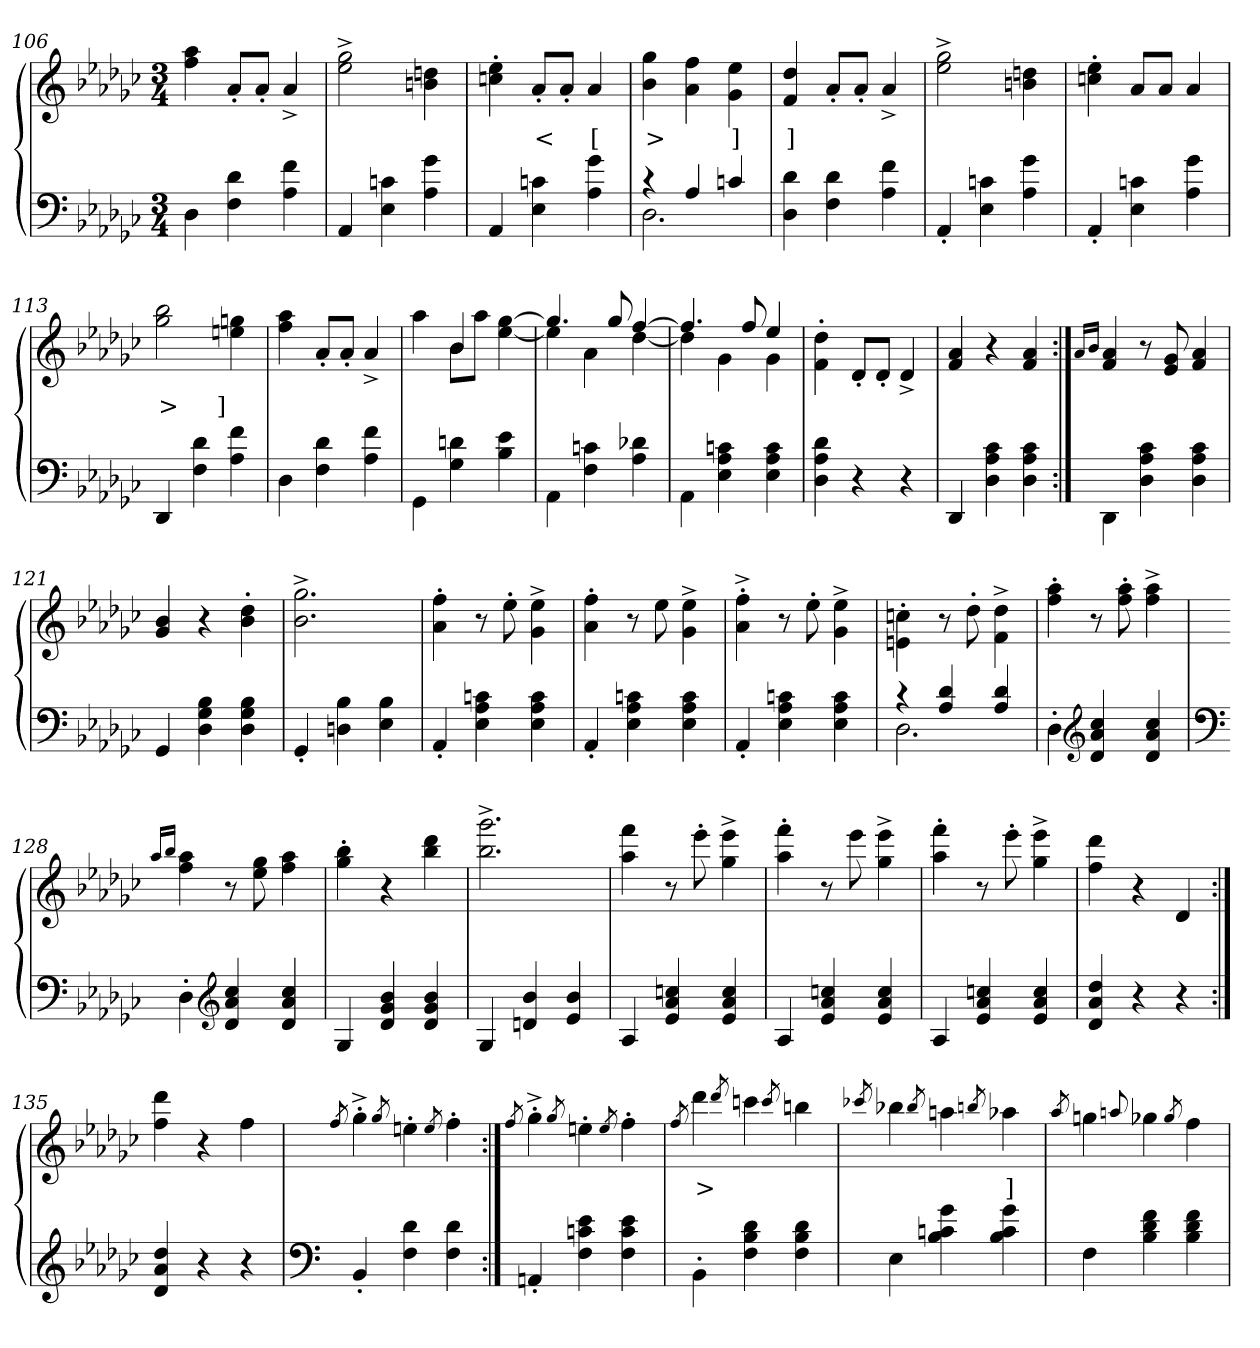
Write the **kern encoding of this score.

**kern	**kern	**text
*part2	*part1	*part1
*staff2	*staff1	*staff1
*clefF4	*clefG2	*
*k[b-e-a-d-g-c-]	*k[b-e-a-d-g-c-]	*
*M3/4	*M3/4	*
=106	=106	=106
4D-	4aa- 4ff	.
4d- 4F	8a-'>L	.
.	8a-'>J	.
4f 4A-	4a-^>	.
=107	=107	=107
4AA-	2gg-^> 2ee-^>	.
4cn 4E-	.	.
4g- 4A-	4ddn 4bn	.
=108	=108	=108
4AA-	4ee-'> 4ccn'>	.
4cn 4E-	8a-'>L	<
.	8a-'>J	.
4g- 4A-	4a-	[
=109	=109	=109
*^	*	*
4r	2.D-	4gg- 4b-	>
4A-	.	4ff 4a-	.
4cn	.	4ee- 4g-	]
*v	*v	*	*
=110	=110	=110
4d- 4D-	4dd- 4f	]
4d- 4F	8a-'>L	.
.	8a-'>J	.
4f 4A-	4a-^>	.
=111	=111	=111
4AA-'>	2gg-^> 2ee-^>	.
4cn 4E-	.	.
4g- 4A-	4ddn 4bn	.
=112	=112	=112
4AA-'>	4ee-'> 4ccn'>	.
4cn 4E-	8a-L	.
.	8a-J	.
4g- 4A-	4a-	.
=113	=113	=113
4DD-	2bb- 2gg-	>
4d- 4F	.	.
4f 4A-	4ggn 4een	]
=114	=114	=114
4D-	4aa- 4ff	.
4d- 4F	8a-'>L	.
.	8a-'>J	.
4f 4A-	4a-^>	.
=115	=115	=115
*	*^	*
4GG-\	4ryy	4aa-	.
4dn 4G-	4b-	8b-L	.
.	.	8aa-J	.
4e- 4B-	4ryy	[4gg- [4ee-	.
=116	=116	=116	=116
4AA-\	4.gg-]	4ee-]	.
4cn 4F	.	4a-	.
.	8gg-	.	.
4d-X 4A-	[4ff	[4dd-	.
=117	=117	=117	=117
4AA-\	4.ff]	4dd-]	.
4cn 4A- 4E-	.	4g-	.
.	8ff	.	.
4c 4A- 4E-	4ee-	4g-	.
*	*v	*v	*
=118	=118	=118
4d- 4A- 4D-	4dd-\'> 4f\'>	.
4r	8d-'>L	.
.	8d-'>J	.
4r	4d-^>	.
=119	=119	=119
4DD-	4a- 4f	.
4c- 4A- 4D-	4r	.
4c- 4A- 4D-	4a- 4f	.
=120:|!	=120:|!	=120:|!
.	16qqa-/LL	.
.	16qqb-/JJ	.
4DD-\	4a- 4f	.
4c- 4A- 4D-	8r	.
.	8g- 8e-	.
4c- 4A- 4D-	4a- 4f	.
=121	=121	=121
4GG-	4b- 4g-	.
4B- 4G- 4D-	4r	.
4B- 4G- 4D-	4dd-'> 4b-'>	.
=122	=122	=122
4GG-'>	2.gg-^> 2.b-^>	.
4B- 4Dn	.	.
4B- 4E-	.	.
=123	=123	=123
4AA-'>	4ff'> 4a-'>	.
4cn 4A- 4E-	8r	.
.	8ee-'>	.
4c 4A- 4E-	4ee-^> 4g-^>	.
=124	=124	=124
4AA-'>	4ff'> 4a-'>	.
4cn 4A- 4E-	8r	.
.	8ee-	.
4c 4A- 4E-	4ee-^> 4g-^>	.
=125	=125	=125
4AA-'>	4ff'>^> 4a-'>^>	.
4cn 4A- 4E-	8r	.
.	8ee-'>	.
4c 4A- 4E-	4ee-^> 4g-^>	.
=126	=126	=126
*^	*	*
4r	2.D-	4ccn\'> 4en\'>	.
4d- 4A-	.	8r	.
.	.	8dd-'>	.
4d- 4A-	.	4dd-\^> 4f\^>	.
*v	*v	*	*
=127	=127	=127
4D-'>	4aa-'> 4ff'>	.
*clefG2	*	*
4cc- 4a- 4d-	8r	.
.	8aa-'> 8ff'>	.
4cc- 4a- 4d-	4aa-^> 4ff^>	.
=128	=128	=128
*clefF4	*	*
.	16qqaa-/L	.
.	16qqbb-J	.
4D-'>	4aa- 4ff	.
*clefG2	*	*
4cc- 4a- 4d-	8r	.
.	8gg- 8ee-	.
4cc- 4a- 4d-	4aa- 4ff	.
=129	=129	=129
4G-	4bb-'> 4gg-'>	.
4b- 4g- 4d-	4r	.
4b- 4g- 4d-	4ddd- 4bb-	.
=130	=130	=130
4G-	2.ggg-^> 2.bb-^>	.
4b- 4dn	.	.
4b- 4e-	.	.
=131	=131	=131
4A-	4fff 4aa-	.
4ccn 4a- 4e-	8r	.
.	8eee-'>	.
4cc 4a- 4e-	4eee-^> 4gg-^>	.
=132	=132	=132
4A-	4fff'> 4aa-'>	.
4ccn 4a- 4e-	8r	.
.	8eee-	.
4cc 4a- 4e-	4eee-^> 4gg-^>	.
=133	=133	=133
4A-	4fff'> 4aa-'>	.
4ccn 4a- 4e-	8r	.
.	8eee-'>	.
4cc 4a- 4e-	4eee-^> 4gg-^>	.
=134	=134	=134
4dd- 4a- 4d-	4ddd-\ 4ff\	.
4r	4r	.
4r	4d-	.
=135:|!	=135:|!	=135:|!
4dd- 4a- 4d-	4ddd-\ 4ff\	.
4r	4r	.
4r	4ff	.
=136	=136	=136
*clefF4	*	*
.	8qff/	.
4BB-'>	4gg-'>^>	.
.	8qgg-/	.
4d- 4F	4een'>	.
.	8qee/	.
4d- 4F	4ff'>	.
=137:|!	=137:|!	=137:|!
.	8qff/	.
4AAn'>	4gg-'>^>	.
.	8qgg-/	.
4e- 4cn 4F	4een'>	.
.	8qee/	.
4e- 4c 4F	4ff'>	.
=138	=138	=138
.	8qff/	.
4BB-'>\	4ddd-	>
.	8qddd-/	.
4d- 4B- 4F	4cccn	.
.	8qccc/	.
4d- 4B- 4F	4bbn	.
=139	=139	=139
.	8qccc-X/	.
4E-	4bb-X	.
.	8qbb-/	.
4g- 4cn 4B-	4aan	.
.	8qbbn/	.
4g- 4c 4B-	4aa-X	]
=140	=140	=140
.	8qaa-/	.
4F	4ggn	.
.	8qqaan/	.
4f 4d- 4B-	4gg-X	.
.	8qgg-/	.
4f 4d- 4B-	4ff	.
=	=	=
*-	*-	*-
